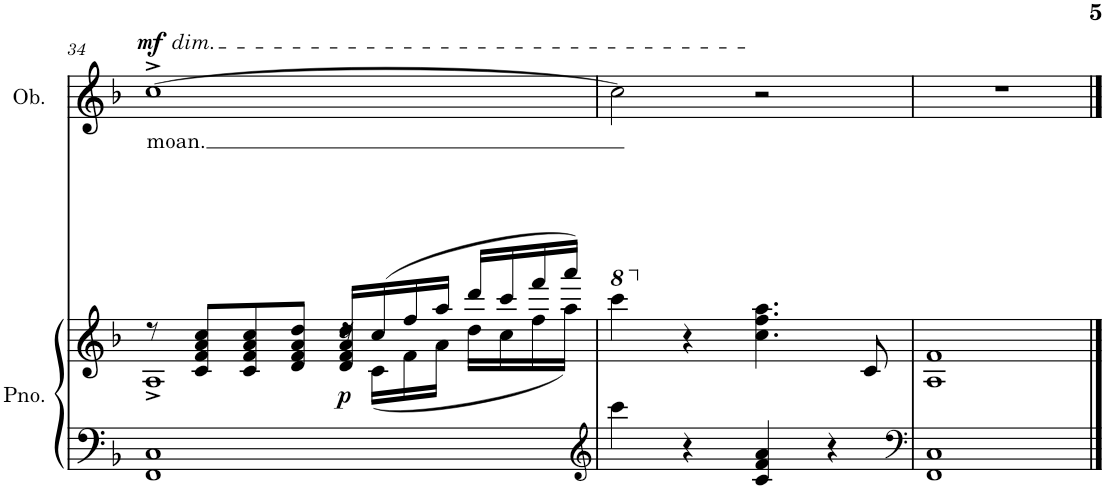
**kern	**kern	**dynam	**kern	**text	**dynam
*part2	*part2	*part2	*part1	*part1	*part1
*staff3	*staff2	*staff2/3	*staff1	*staff1	*staff1
*I"Piano	*	*	*I"Oboe	*	*
*I'Pno.	*	*	*I'Ob.	*	*
!!LO:PB:g=z
*clefF4	*clefG2	*	*clefG2	*	*
*k[b-]	*k[b-]	*	*k[b-]	*	*
*M4/4	*M4/4	*	*M4/4	*	*
=34	=34	=34	=34	=34	=34
*^	*^	*	*	*	*
*	*	*	*^	*	*	*	*
!	!	!	!	!	!	!LO:TX:a:i:t=dim.	!	!
!	!	!	!	!	!	!	!LO:LY:b	!LO:DY:a
2ryy	1FF 1C	8r	1A^	16ryy	.	[1cc^	moan.	mf
*	*	*	*v	*v	*	*	*	*
.	.	8c/ 8f/ 8a/ 8cc/L	.	.	.	.	.
.	.	8c/ 8f/ 8a/ 8cc/	.	.	.	.	.
.	.	8d/ 8f/ 8a/ 8dd/J	.	.	.	.	.
!	!	!	!	!LO:DY:b	!	!	!
16r	.	16d/ 16f/ 16a/ 16dd/LL	.	p	.	.	.
*	*	*	*^	*	*	*	*
4..ryy	.	(16cc/	.	(<16c\LL	.	.	.	.
.	.	16ff/	.	16f\	.	.	.	.
.	.	16aa/JJ	.	16a\JJ	.	.	.	.
.	.	16ddd/LL	.	16dd\LL	.	.	.	.
.	.	16ccc/	.	16cc\	.	.	.	.
.	.	16fff/	.	16ff\	.	.	.	.
.	.	16aaa/JJ)	.	16aa\JJ)	.	.	.	.
*v	*v	*	*	*	*	*	*	*
*	*v	*v	*v	*	*	*	*
=35	=35	=35	=35	=35	=35
*clefG2	*	*	*	*	*
*	*8va	*	*	*	*
4ccc\	4cccc\	.	2cc\]	.	.
*	*X8va	*	*	*	*
4r	4r	.	.	.	.
4c/ 4f/ 4a/	4.cc\ 4.ff\ 4.aa\	.	2r	.	.
4r	.	.	.	.	.
.	8c/	.	.	.	.
=36	=36	=36	=36	=36	=36
*clefF4	*	*	*	*	*
1FF 1C	1A 1f	.	1r	.	.
==	==	==	==	==	==
*-	*-	*-	*-	*-	*-
